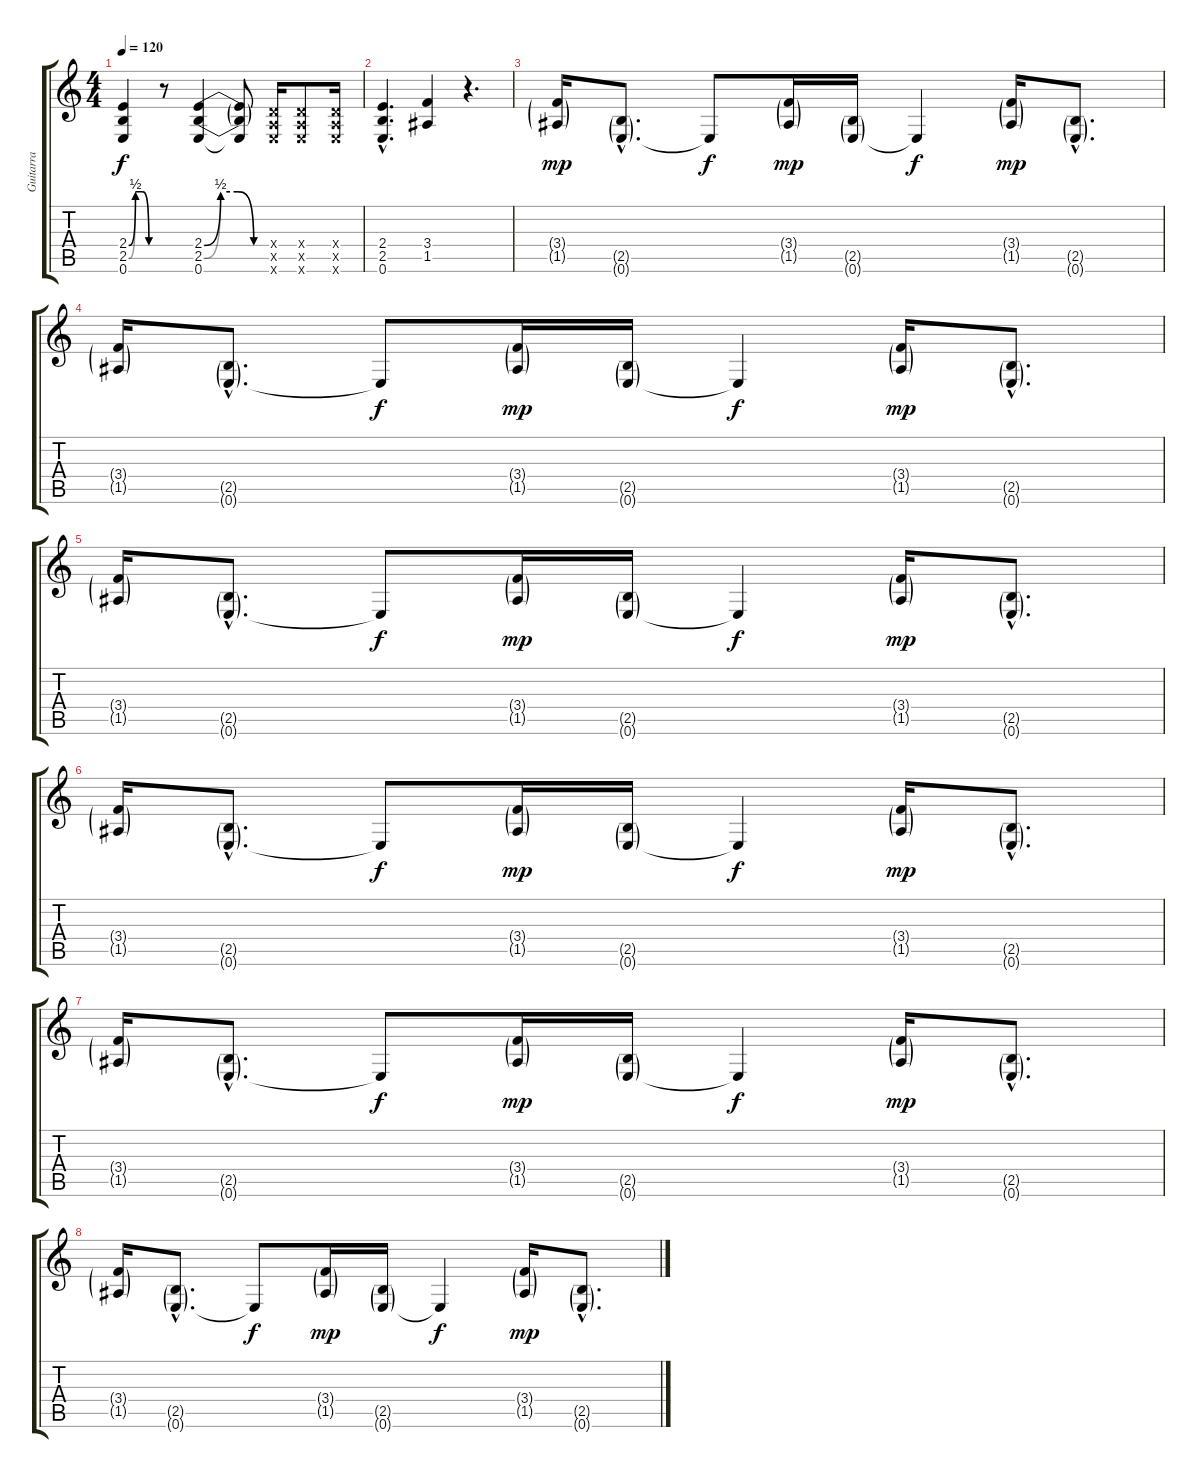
\track ("Guitarra" "Guitarra") {instrument distortionguitar}
\staff {score tabs}
\tuning (E4 B3 G3 D3 A2 E2) {hide}
\ts (4 4)
\tempo 120
\clef g2
\ks c
(2.4{be (custom 0 0 15 2 30 2 45 0 60 0)} 2.5{be (custom 0 0 15 2 30 2 45 0 60 0)} 0.6).4{dy f} r.8 (2.4{be (custom 0 0 15 2 30 2 45 0 60 0)} 2.5{be (custom 0 0 15 2 30 2 45 0 60 0)} 0.6).4 (2.4{t} 2.5{t} 0.6{t}).8 (0.4{x} 0.5{x} 0.6{x}).16 (0.4{x} 0.5{x} 0.6{x}).8 (0.4{x} 0.5{x} 0.6{x}).16 |
(2.4{hac} 2.5{hac} 0.6{hac}).4{d} (3.4 1.5).4 r.4{d} |
(3.4{g} 1.5{g}).16{dy mp} (2.5{g hac} 0.6{g hac}).8{d} 0.6{t}.8{dy f} (3.4{g} 1.5{g}).16{dy mp} (2.5{g} 0.6{g}).16 0.6{t}.4{dy f} (3.4{g} 1.5{g}).16{dy mp} (2.5{g hac} 0.6{g hac}).8{d} |
(3.4{g} 1.5{g}).16 (2.5{g hac} 0.6{g hac}).8{d} 0.6{t}.8{dy f} (3.4{g} 1.5{g}).16{dy mp} (2.5{g} 0.6{g}).16 0.6{t}.4{dy f} (3.4{g} 1.5{g}).16{dy mp} (2.5{g hac} 0.6{g hac}).8{d} |
(3.4{g} 1.5{g}).16 (2.5{g hac} 0.6{g hac}).8{d} 0.6{t}.8{dy f} (3.4{g} 1.5{g}).16{dy mp} (2.5{g} 0.6{g}).16 0.6{t}.4{dy f} (3.4{g} 1.5{g}).16{dy mp} (2.5{g hac} 0.6{g hac}).8{d} |
(3.4{g} 1.5{g}).16 (2.5{g hac} 0.6{g hac}).8{d} 0.6{t}.8{dy f} (3.4{g} 1.5{g}).16{dy mp} (2.5{g} 0.6{g}).16 0.6{t}.4{dy f} (3.4{g} 1.5{g}).16{dy mp} (2.5{g hac} 0.6{g hac}).8{d} |
(3.4{g} 1.5{g}).16 (2.5{g hac} 0.6{g hac}).8{d} 0.6{t}.8{dy f} (3.4{g} 1.5{g}).16{dy mp} (2.5{g} 0.6{g}).16 0.6{t}.4{dy f} (3.4{g} 1.5{g}).16{dy mp} (2.5{g hac} 0.6{g hac}).8{d} |
(3.4{g} 1.5{g}).16 (2.5{g hac} 0.6{g hac}).8{d} 0.6{t}.8{dy f} (3.4{g} 1.5{g}).16{dy mp} (2.5{g} 0.6{g}).16 0.6{t}.4{dy f} (3.4{g} 1.5{g}).16{dy mp} (2.5{g hac} 0.6{g hac}).8{d}
